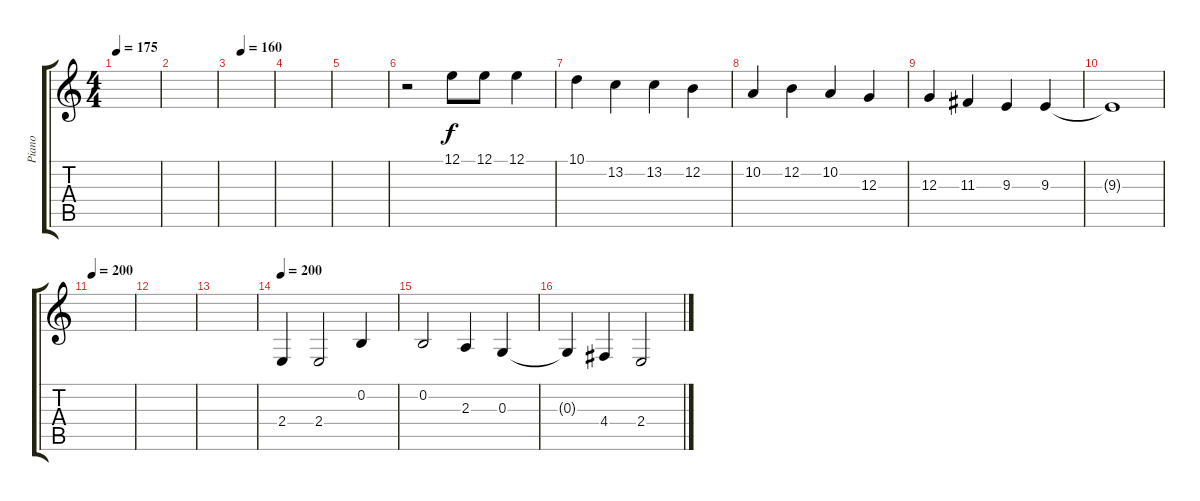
\track ("Piano" "Piano") {instrument electricgrandpiano}
\staff {score tabs}
\tuning (E4 B3 G3 D3 A2 E2) {hide}
\ts (4 4)
\tempo 175
\clef g2
\ks c
|
|
\tempo (160 0.25)
|
|
|
r.2 12.1.8 12.1.8 12.1.4 |
10.1.4 13.2.4 13.2.4 12.2.4 |
10.2.4 12.2.4 10.2.4 12.3.4 |
12.3.4 11.3.4 9.3.4 9.3.4 |
9.3{t}.1 |
\tempo 200
|
|
|
\tempo 200
2.4.4{volume 10} 2.4.2 0.2.4 |
0.2.2 2.3.4 0.3.4 |
0.3{t}.4 4.4.4 2.4.2
